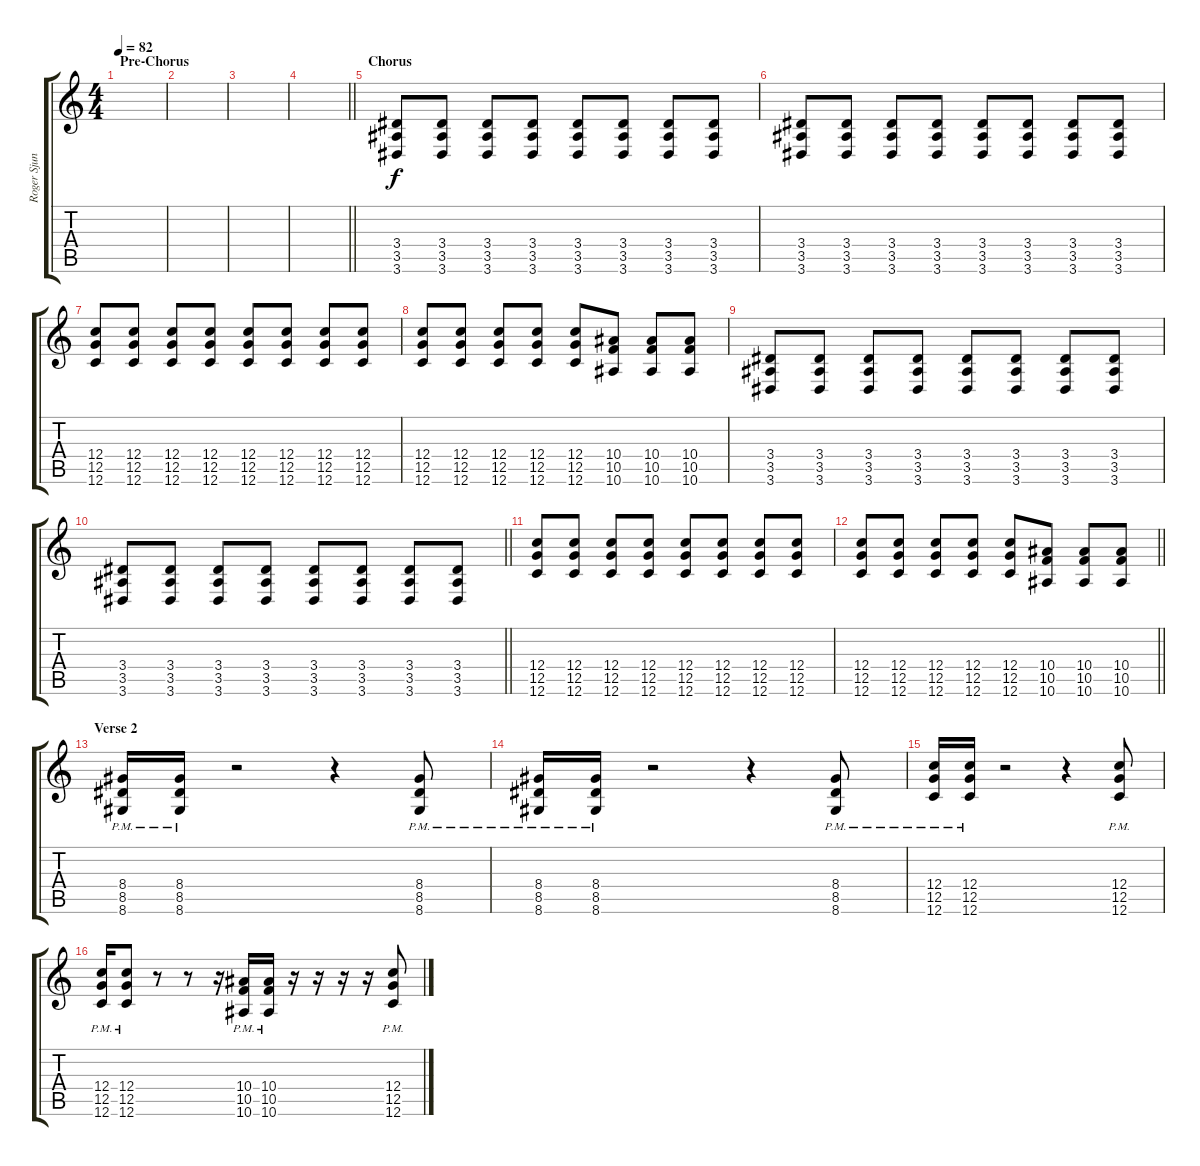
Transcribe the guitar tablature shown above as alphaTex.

\track ("Roger Sjunnesson" "Roger Sjun") {instrument overdrivenguitar}
\staff {score tabs}
\tuning (D4 A3 F3 C3 G2 C2) {hide}
\ts (4 4)
\section ("" "Pre-Chorus")
\tempo 82
\clef g2
\ks c
|
|
|
\barLineRight lightlight
|
\section ("" "Chorus")
(3.4 3.5 3.6).8 (3.4 3.5 3.6).8 (3.4 3.5 3.6).8 (3.4 3.5 3.6).8 (3.4 3.5 3.6).8 (3.4 3.5 3.6).8 (3.4 3.5 3.6).8 (3.4 3.5 3.6).8 |
(3.4 3.5 3.6).8 (3.4 3.5 3.6).8 (3.4 3.5 3.6).8 (3.4 3.5 3.6).8 (3.4 3.5 3.6).8 (3.4 3.5 3.6).8 (3.4 3.5 3.6).8 (3.4 3.5 3.6).8 |
(12.4 12.5 12.6).8 (12.4 12.5 12.6).8 (12.4 12.5 12.6).8 (12.4 12.5 12.6).8 (12.4 12.5 12.6).8 (12.4 12.5 12.6).8 (12.4 12.5 12.6).8 (12.4 12.5 12.6).8 |
(12.4 12.5 12.6).8 (12.4 12.5 12.6).8 (12.4 12.5 12.6).8 (12.4 12.5 12.6).8 (12.4 12.5 12.6).8 (10.4 10.5 10.6).8 (10.4 10.5 10.6).8 (10.4 10.5 10.6).8 |
(3.4 3.5 3.6).8 (3.4 3.5 3.6).8 (3.4 3.5 3.6).8 (3.4 3.5 3.6).8 (3.4 3.5 3.6).8 (3.4 3.5 3.6).8 (3.4 3.5 3.6).8 (3.4 3.5 3.6).8 |
\barLineRight lightlight
(3.4 3.5 3.6).8 (3.4 3.5 3.6).8 (3.4 3.5 3.6).8 (3.4 3.5 3.6).8 (3.4 3.5 3.6).8 (3.4 3.5 3.6).8 (3.4 3.5 3.6).8 (3.4 3.5 3.6).8 |
(12.4 12.5 12.6).8 (12.4 12.5 12.6).8 (12.4 12.5 12.6).8 (12.4 12.5 12.6).8 (12.4 12.5 12.6).8 (12.4 12.5 12.6).8 (12.4 12.5 12.6).8 (12.4 12.5 12.6).8 |
\barLineRight lightlight
(12.4 12.5 12.6).8 (12.4 12.5 12.6).8 (12.4 12.5 12.6).8 (12.4 12.5 12.6).8 (12.4 12.5 12.6).8 (10.4 10.5 10.6).8 (10.4 10.5 10.6).8 (10.4 10.5 10.6).8 |
\section ("" "Verse 2")
(8.4{pm} 8.5{pm} 8.6{pm}).16 (8.4{pm} 8.5{pm} 8.6{pm}).16 r.2 r.4 (8.4{pm} 8.5{pm} 8.6{pm}).8 |
(8.4{pm} 8.5{pm} 8.6{pm}).16 (8.4{pm} 8.5{pm} 8.6{pm}).16 r.2 r.4 (8.4{pm} 8.5{pm} 8.6{pm}).8 |
(12.4{pm} 12.5{pm} 12.6{pm}).16 (12.4{pm} 12.5{pm} 12.6{pm}).16 r.2 r.4 (12.4{pm} 12.5{pm} 12.6{pm}).8 |
(12.4{pm} 12.5{pm} 12.6{pm}).16 (12.4{pm} 12.5{pm} 12.6{pm}).8 r.8 r.8 r.16 (10.4{pm} 10.5{pm} 10.6{pm}).16 (10.4{pm} 10.5{pm} 10.6{pm}).16 r.16 r.16 r.16 r.16 (12.4{pm} 12.5{pm} 12.6{pm}).8
